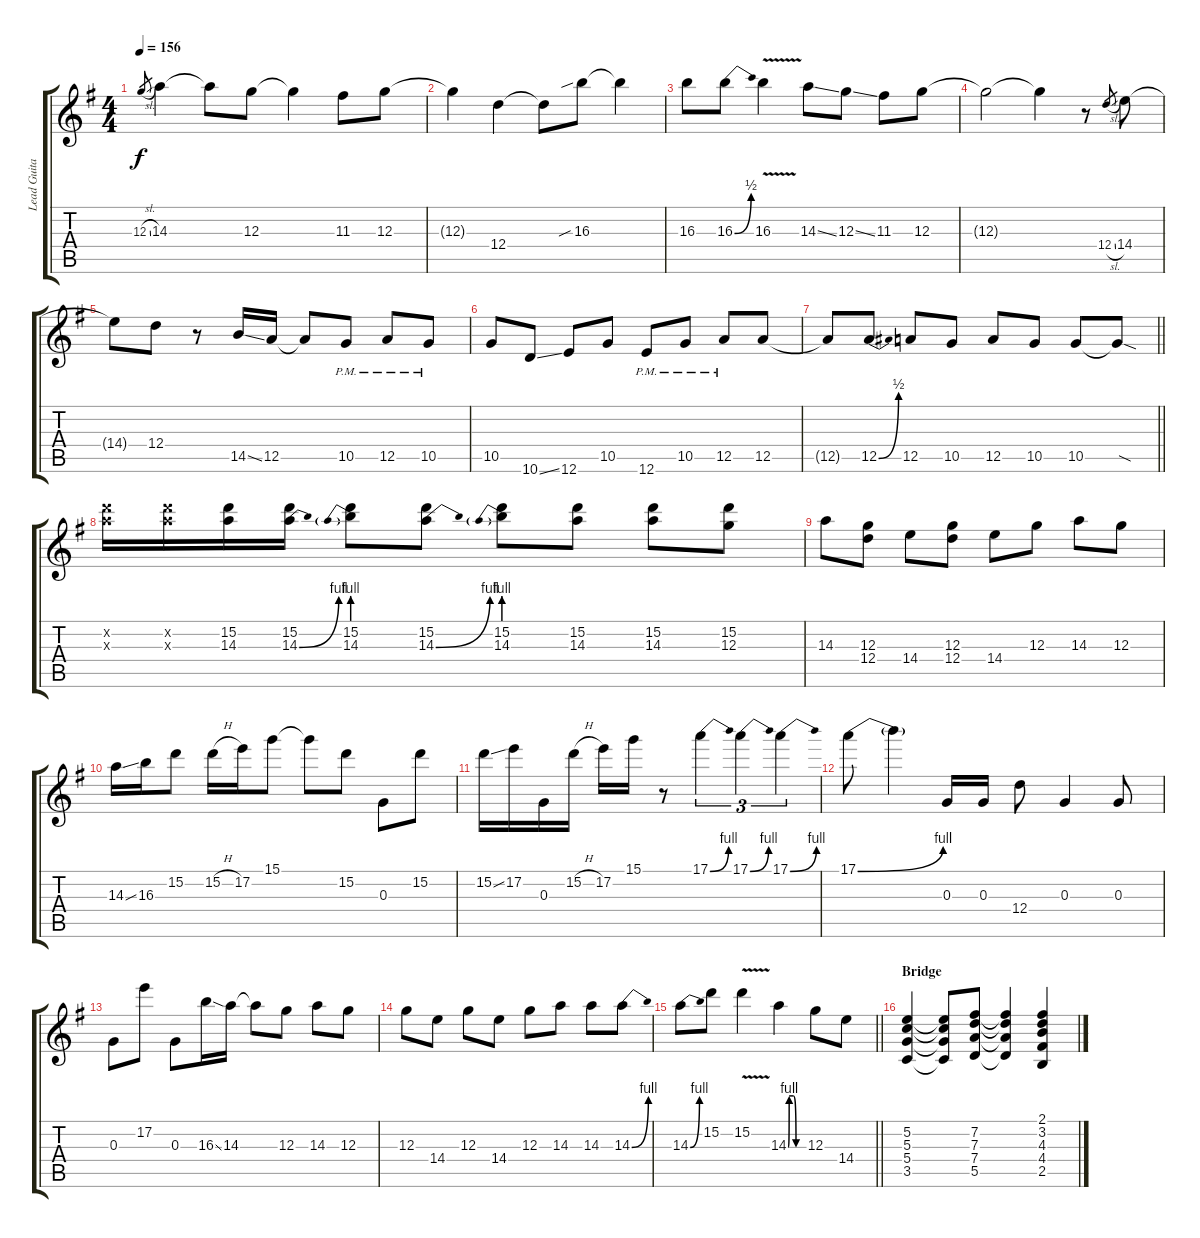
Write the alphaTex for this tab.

\track ("Lead Guitar" "Lead Guita") {instrument overdrivenguitar}
\staff {score tabs}
\tuning (E4 B3 G3 D3 A2 E2) {hide}
\ts (4 4)
\tempo 156
\clef g2
\ks g
12.3{sl}.8{gr dy f} 14.3.4 14.3{t}.8 12.3.8 12.3{t}.4 11.3.8 12.3.8 |
12.3{t}.4 12.4.4 12.4{t}.8 16.3{sib}.8 16.3{t}.4 |
16.3.8 16.3{be (bend 0 0 60 2)}.8 16.3{v}.4 14.3{ss}.8 12.3{ss}.8 11.3.8 12.3.8 |
12.3{t}.2 12.3{t}.4 r.8 12.4{sl}.8{gr} 14.4.8 |
14.4{t}.8 12.4.8 r.8 14.5{ss}.16 12.5.16 12.5{t}.8 10.5{pm}.8 12.5{pm}.8 10.5{pm}.8 |
10.5.8 10.6{ss}.8 12.6.8 10.5.8 12.6{pm}.8 10.5{pm}.8 12.5{pm}.8 12.5.8 |
\barLineRight lightlight
12.5{t}.8 12.5{be (bend 0 0 60 2)}.8 12.5.8 10.5.8 12.5.8 10.5.8 10.5.8 10.5{sod t}.8 |
(15.2{x} 14.3{x}).16 (15.2{x} 14.3{x}).16 (15.2 14.3).16 (15.2 14.3{be (bend 0 0 60 4)}).16 (15.2 14.3{be (prebend 0 4 60 4)}).8 (15.2 14.3{be (bend 0 0 60 4)}).8 (15.2 14.3{be (prebend 0 4 60 4)}).8 (15.2 14.3).8 (15.2 14.3).8 (15.2 12.3).8 |
14.3.8 (12.3 12.4).8 14.4.8 (12.3 12.4).8 14.4.8 12.3.8 14.3.8 12.3.8 |
14.3{ss}.16 16.3.16 15.2.8 15.2{h}.16 17.2.16 15.1.8 15.1{t}.8 15.2.8 0.3.8 15.2.8 |
15.2{ss}.16 17.2.16 0.3.16 15.2{h}.16 17.2.16 15.1.16 r.8 17.1{be (bend 0 0 60 4)}.4{tu (3 2)} 17.1{be (bend 0 0 60 4)}.4{tu (3 2)} 17.1{be (bend 0 0 60 4)}.4{tu (3 2)} |
17.1{be (bend 0 0 60 4)}.8 17.1{t}.4 0.3.16 0.3.16 12.4.8 0.3.4 0.3.8 |
0.3.8 17.2.8 0.3.8 16.3{ss}.16 14.3.16 14.3{t}.8 12.3.8 14.3.8 12.3.8 |
12.3.8 14.4.8 12.3.8 14.4.8 12.3.8 14.3.8 14.3.8 14.3{be (bend 0 0 60 4)}.8 |
\barLineRight lightlight
14.3{be (bend 0 0 60 4)}.8 15.2.8 15.2{v}.4 14.3{be (custom 0 0 3 4 20 4 30 0 60 0)}.4 12.3.8 14.4.8 |
\section ("" "Bridge")
(5.2 5.3 5.4 3.5).4{volume 10} (5.2{t} 5.3{t} 5.4{t} 3.5{t}).8 (7.2 7.3 7.4 5.5).8 (7.2{t} 7.3{t} 7.4{t} 5.5{t}).4 (2.1 3.2 4.3 4.4 2.5).4
